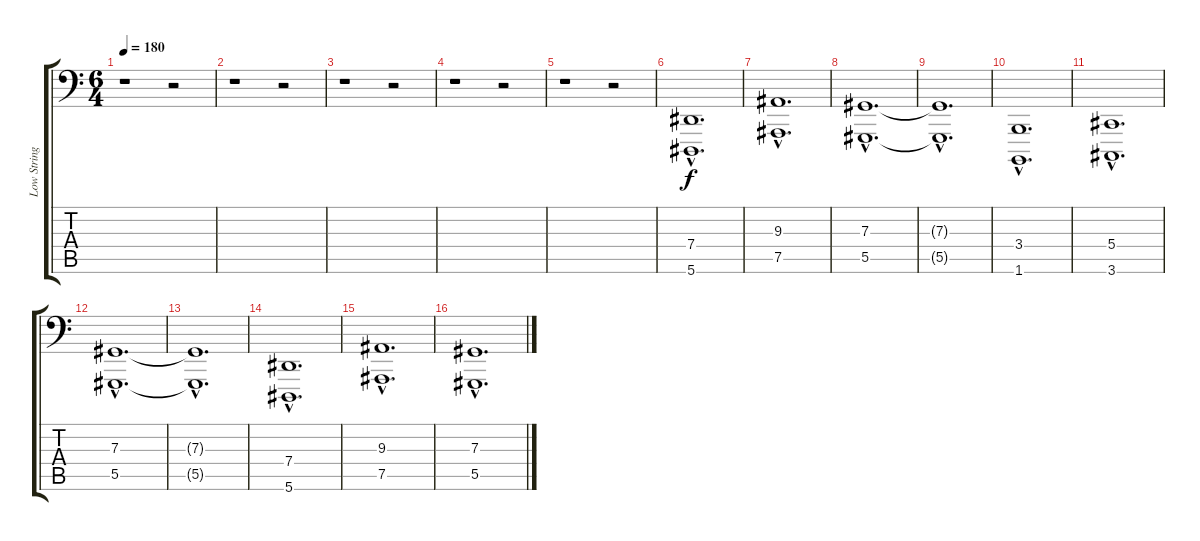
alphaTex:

\track ("Low Strings" "Low String") {instrument stringensemble1}
\staff {score tabs}
\tuning (B2 Gb2 Db2 Ab1 Eb1 Bb0) {hide}
\ts (6 4)
\tempo 180
\clef f4
\ks c
r.1{dy f} r.2 |
r.1 r.2 |
r.1 r.2 |
r.1 r.2 |
r.1 r.2 |
(7.4{hac} 5.6{hac}).1{d} |
(9.3{hac} 7.5{hac}).1{d} |
(7.3{hac} 5.5{hac}).1{d} |
(7.3{hac t} 5.5{hac t}).1{d} |
(3.4{hac} 1.6{hac}).1{d} |
(5.4{hac} 3.6{hac}).1{d} |
(7.3{hac} 5.5{hac}).1{d} |
(7.3{hac t} 5.5{hac t}).1{d} |
(7.4{hac} 5.6{hac}).1{d} |
(9.3{hac} 7.5{hac}).1{d} |
(7.3{hac} 5.5{hac}).1{d}
